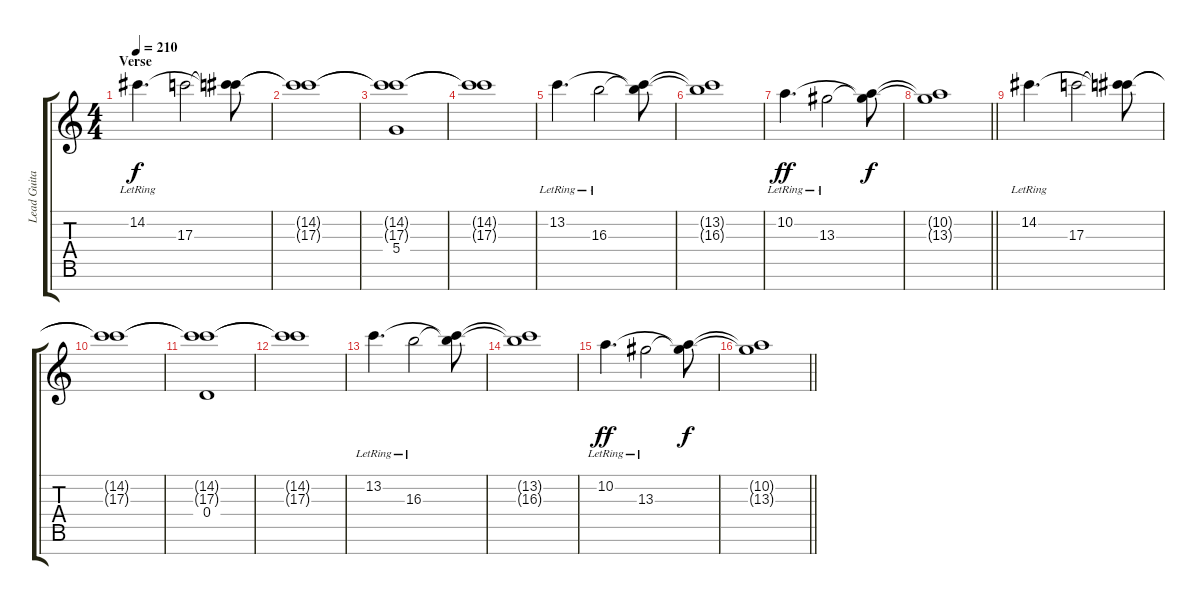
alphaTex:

\track ("Lead Guitar" "Lead Guita") {instrument distortionguitar}
\staff {score tabs}
\tuning (E4 B3 G3 D3 A2 E2 B1) {hide}
\ts (4 4)
\section ("" "Verse")
\tempo 210
\clef g2
\ks c
14.2{lr}.4{d dy f} 17.3.2 (14.2{t} 17.3{t}).8 |
(14.2{t} 17.3{t}).1 |
(14.2{t} 17.3{t} 5.4{t}).1 |
(14.2{t} 17.3{t}).1 |
13.2{lr}.4{d} 16.3{lr}.2 (13.2{t} 16.3{t}).8 |
(13.2{t} 16.3{t}).1 |
10.2{lr}.4{d dy ff} 13.3{lr}.2 (10.2{t} 13.3{t}).8{dy f} |
\barLineRight lightlight
(10.2{t} 13.3{t}).1 |
14.2{lr}.4{d} 17.3.2 (14.2{t} 17.3{t}).8 |
(14.2{t} 17.3{t}).1 |
(14.2{t} 17.3{t} 0.4).1 |
(14.2{t} 17.3{t}).1 |
13.2{lr}.4{d} 16.3{lr}.2 (13.2{t} 16.3{t}).8 |
(13.2{t} 16.3{t}).1 |
10.2{lr}.4{d dy ff} 13.3{lr}.2 (10.2{t} 13.3{t}).8{dy f} |
\barLineRight lightlight
(10.2{t} 13.3{t}).1
